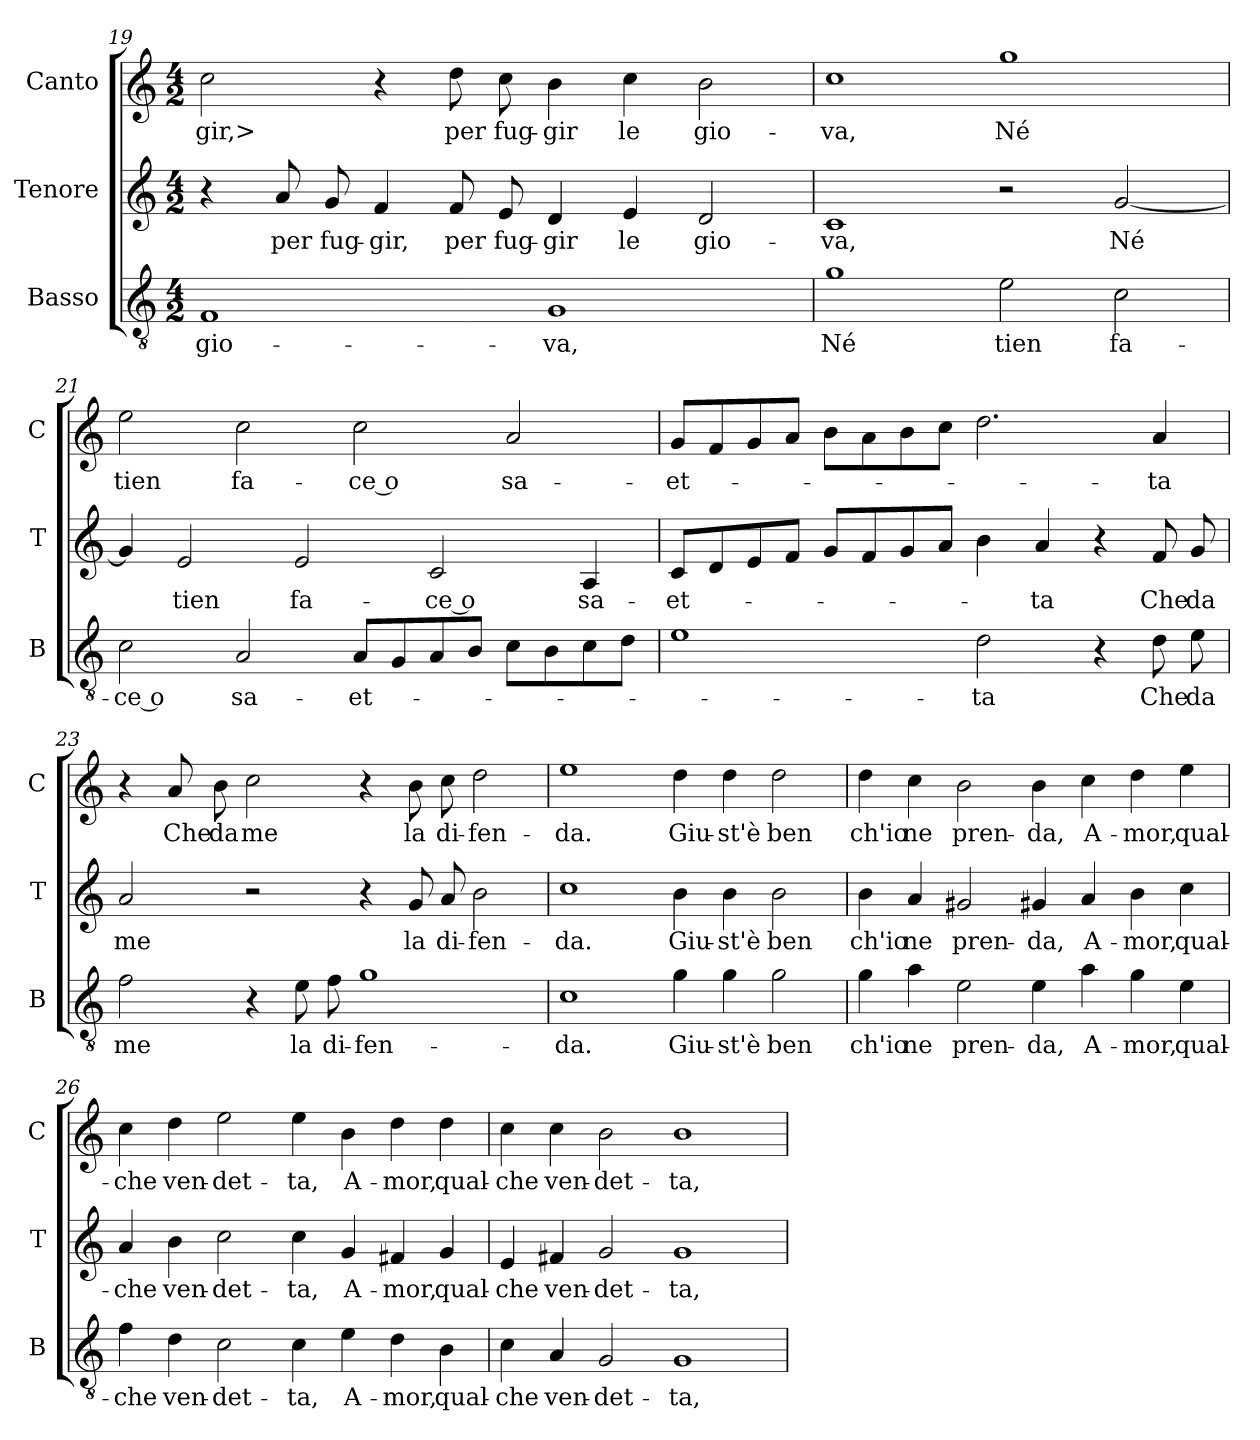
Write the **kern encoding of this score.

**kern	**text	**kern	**text	**kern	**text
*part3	*part3	*part2	*part2	*part1	*part1
*staff3	*staff3	*staff2	*staff2	*staff1	*staff1
*I"Basso	*	*I"Tenore	*	*I"Canto	*
*I'B	*	*I'T	*	*I'C	*
*clefGv2	*	*clefG2	*	*clefG2	*
*k[]	*	*k[]	*	*k[]	*
*M4/2	*	*M4/2	*	*M4/2	*
=19	=19	=19	=19	=19	=19
1F	gio-	4r	.	2cc	-gir,>
.	.	8a	per	.	.
.	.	8g	fug-	.	.
.	.	4f	-gir,	4r	.
.	.	8f	per	8dd	per
.	.	8e	fug-	8cc	fug-
1G	-va,	4d	-gir	4b	-gir
.	.	4e	le	4cc	le
.	.	2d	gio-	2b	gio-
=20	=20	=20	=20	=20	=20
1g	Né	1c	-va,	1cc	-va,
2e	tien	2r	.	1gg	Né
2c	fa-	[2g	Né	.	.
=21	=21	=21	=21	=21	=21
2c	-ce o	4g]	.	2ee	tien
.	.	2e	tien	.	.
2A	sa-	.	.	2cc	fa-
.	.	2e	fa-	.	.
8AL	-et-	.	.	2cc	-ce o
8G	.	.	.	.	.
8A	.	2c	-ce o	.	.
8BJ	.	.	.	.	.
8cL	.	.	.	2a	sa-
8B	.	.	.	.	.
8c	.	4A	sa-	.	.
8dJ	.	.	.	.	.
=22	=22	=22	=22	=22	=22
1e	.	8cL	-et-	8gL	-et-
.	.	8d	.	8f	.
.	.	8e	.	8g	.
.	.	8fJ	.	8aJ	.
.	.	8gL	.	8bL	.
.	.	8f	.	8a	.
.	.	8g	.	8b	.
.	.	8aJ	.	8ccJ	.
2d	-ta	4b	.	2.dd	.
.	.	4a	-ta	.	.
4r	.	4r	.	.	.
8d	Che	8f	Che	4a	-ta
8e	da	8g	da	.	.
=23	=23	=23	=23	=23	=23
2f	me	2a	me	4r	.
.	.	.	.	8a	Che
.	.	.	.	8b	da
4r	.	2r	.	2cc	me
8e	la	.	.	.	.
8f	di-	.	.	.	.
1g	-fen-	4r	.	4r	.
.	.	8g	la	8b	la
.	.	8a	di-	8cc	di-
.	.	2b	-fen-	2dd	-fen-
=24	=24	=24	=24	=24	=24
1c	-da.	1cc	-da.	1ee	-da.
4g	Giu-	4b	Giu-	4dd	Giu-
4g	-st'è	4b	-st'è	4dd	-st'è
2g	ben	2b	ben	2dd	ben
=25	=25	=25	=25	=25	=25
4g	ch'io	4b	ch'io	4dd	ch'io
4a	ne	4a	ne	4cc	ne
2e	pren-	2g#X	pren-	2b	pren-
4e	-da,	4g#X	-da,	4b	-da,
4a	A-	4a	A-	4cc	A-
4g	-mor,	4b	-mor,	4dd	-mor,
4e	qual-	4cc	qual-	4ee	qual-
=26	=26	=26	=26	=26	=26
4f	-che	4a	-che	4cc	-che
4d	ven-	4b	ven-	4dd	ven-
2c	-det-	2cc	-det-	2ee	-det-
4c	-ta,	4cc	-ta,	4ee	-ta,
4e	A-	4g	A-	4b	A-
4d	-mor,	4f#X	-mor,	4dd	-mor,
4B	qual-	4g	qual-	4dd	qual-
=27	=27	=27	=27	=27	=27
4c	-che	4e	-che	4cc	-che
4A	ven-	4f#X	ven-	4cc	ven-
2G	-det-	2g	-det-	2b	-det-
1G	-ta,	1g	-ta,	1b	-ta,
=	=	=	=	=	=
*-	*-	*-	*-	*-	*-
